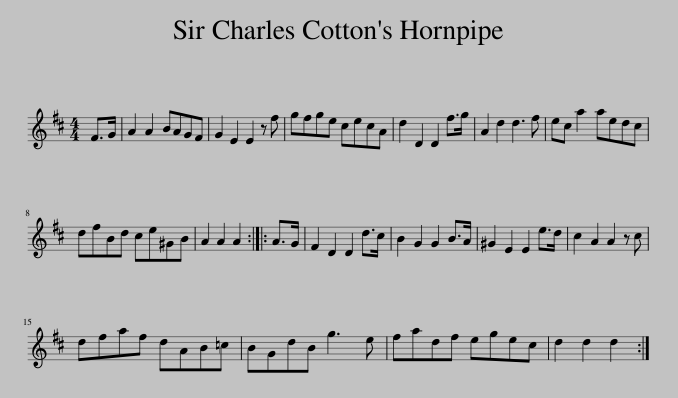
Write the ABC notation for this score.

X:1
L:1/8
M:4/4
I:linebreak $
K:D
V:1 treble
V:1
 F>G | A2 A2 BAGF | G2 E2 E2 z f | gfge cecA | d2 D2 D2 f>g | %5
 A2 d2 d3 f | ec a2 aedc |$ dfBd ce^GB | A2 A2 A2 :: A>G | %10
 F2 D2 D2 d>c | B2 G2 G2 B>A | ^G2 E2 E2 e>d | c2 A2 A2 z c |$ dfaf dAB=c | %15
 BGdB g3 e | fadf egec | d2 d2 d2 :| %18
